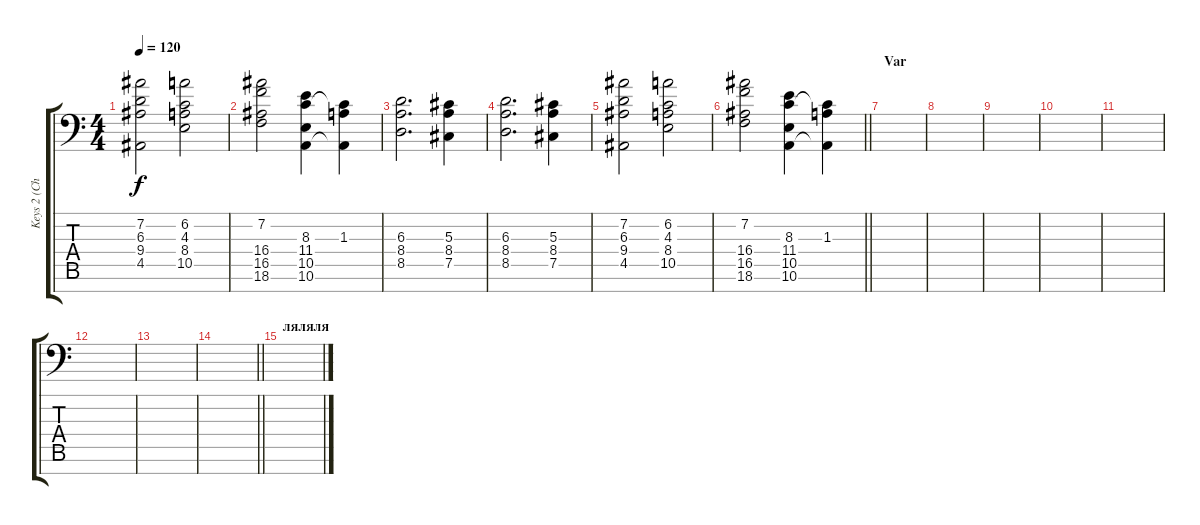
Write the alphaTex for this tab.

\track ("Keys 2 (Choir)" "Keys 2 (Ch") {instrument choiraahs}
\staff {score tabs}
\tuning (B4 Eb4 Ab3 Db3 Gb2 B1 E1) {hide}
\ts (4 4)
\tempo 120
\clef f4
\ks c
(7.2 6.3 9.4 4.5).2{dy f} (6.2 4.3 8.4 10.5).2 |
(7.2 16.4 16.5 18.6).2 (8.3 11.4 10.5 10.6).4 (1.3 11.4{t} 10.6{t}).4 |
(6.3 8.4 8.5).2{d} (5.3 8.4 7.5).4 |
(6.3 8.4 8.5).2{d} (5.3 8.4 7.5).4 |
(7.2 6.3 9.4 4.5).2 (6.2 4.3 8.4 10.5).2 |
\barLineRight lightlight
(7.2 16.4 16.5 18.6).2 (8.3 11.4 10.5 10.6).4 (1.3 11.4{t} 10.6{t}).4 |
\section ("" "Var")
|
|
|
|
|
|
|
\barLineRight lightlight
|
\section ("" "ляляля")
